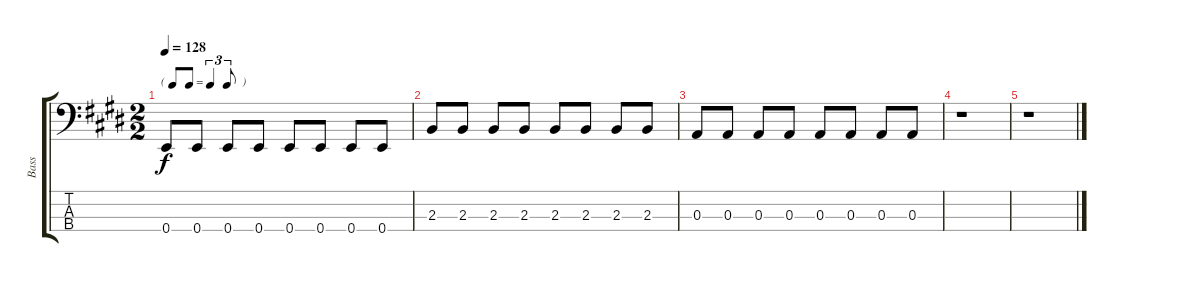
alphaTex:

\track ("Bass" "Bass") {instrument electricbassfinger}
\staff {score tabs}
\tuning (G2 D2 A1 E1) {hide}
\ts (2 2)
\tf triplet8th
\tempo 128
\clef f4
\ks e
0.4.8{dy f} 0.4.8 0.4.8 0.4.8 0.4.8 0.4.8 0.4.8 0.4.8 |
2.3.8 2.3.8 2.3.8 2.3.8 2.3.8 2.3.8 2.3.8 2.3.8 |
0.3.8 0.3.8 0.3.8 0.3.8 0.3.8 0.3.8 0.3.8 0.3.8 |
r.1 |
r.1
